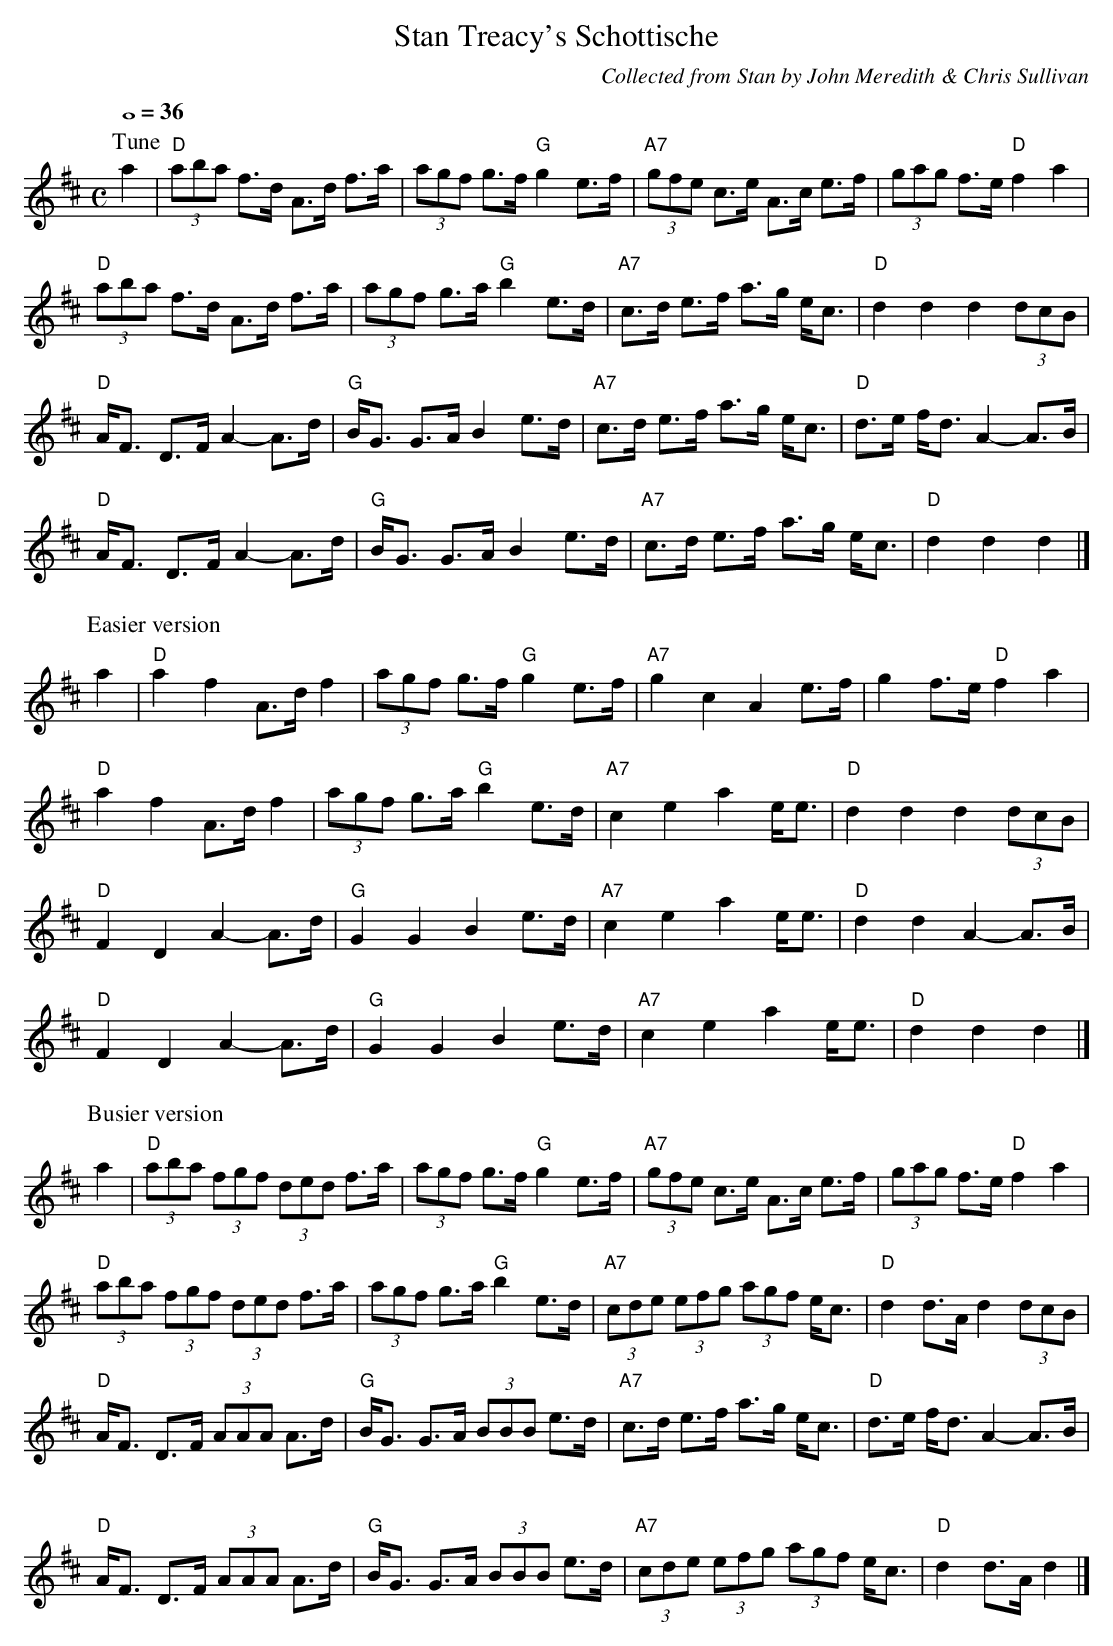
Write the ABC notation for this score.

X:1
T:Stan Treacy's Schottische
M:C
L:1/8
Q:4/4=36
C:Collected from Stan by John Meredith & Chris Sullivan
K:D
P:Tune
a2|"D"(3aba f>d A>d f>a|(3agf g>f"G"g2 e>f|"A7"(3gfe c>e A>c e>f|(3gag f>e"D"f2a2|
"D"(3aba f>d A>d f>a|(3agf g>a"G" b2 e>d|"A7"c>d e>f a>g e<c|"D"d2d2d2 (3dcB|
"D"A<F D>FA2-A>d|"G"B<G G>AB2 e>d|"A7"c>d e>f a>g e<c|"D"d>e f<dA2-A>B|
"D"A<F D>FA2-A>d|"G"B<G G>AB2 e>d|"A7"c>d e>f a>g e<c|"D"d2d2d2|]
P:Easier version
a2|"D"a2 f2 A>d f2|(3agf g>f"G"g2 e>f|"A7"g2 c2  A2 e>f|g2 f>e"D"f2a2|
"D"a2 f2 A>d f2|(3agf g>a"G" b2 e>d|"A7"c2 e2a2 e<e|"D"d2d2d2 (3dcB|
"D"F2 D2A2-A>d|"G"G2 G2B2 e>d|"A7"c2 e2a2 e<e|"D"d2d2A2-A>B|
"D"F2 D2A2-A>d|"G"G2 G2B2 e>d|"A7"c2 e2a2 e<e|"D"d2d2d2|]
P:Busier version
a2|"D"(3aba (3fgf (3ded f>a|(3agf g>f"G"g2 e>f|"A7"(3gfe c>e A>c e>f|(3gag f>e"D"f2a2|
"D"(3aba (3fgf (3ded f>a|(3agf g>a"G" b2 e>d|"A7"(3cde (3efg (3agf e<c|"D"d2d>Ad2 (3dcB|
"D"A<F D>F (3AAA A>d|"G"B<G G>A (3BBB e>d|"A7"c>d e>f a>g e<c|"D"d>e f<dA2-A>B|
"D"A<F D>F (3AAA A>d|"G"B<G G>A (3BBB e>d|"A7"(3cde (3efg (3agf e<c|"D"d2d>Ad2|]
